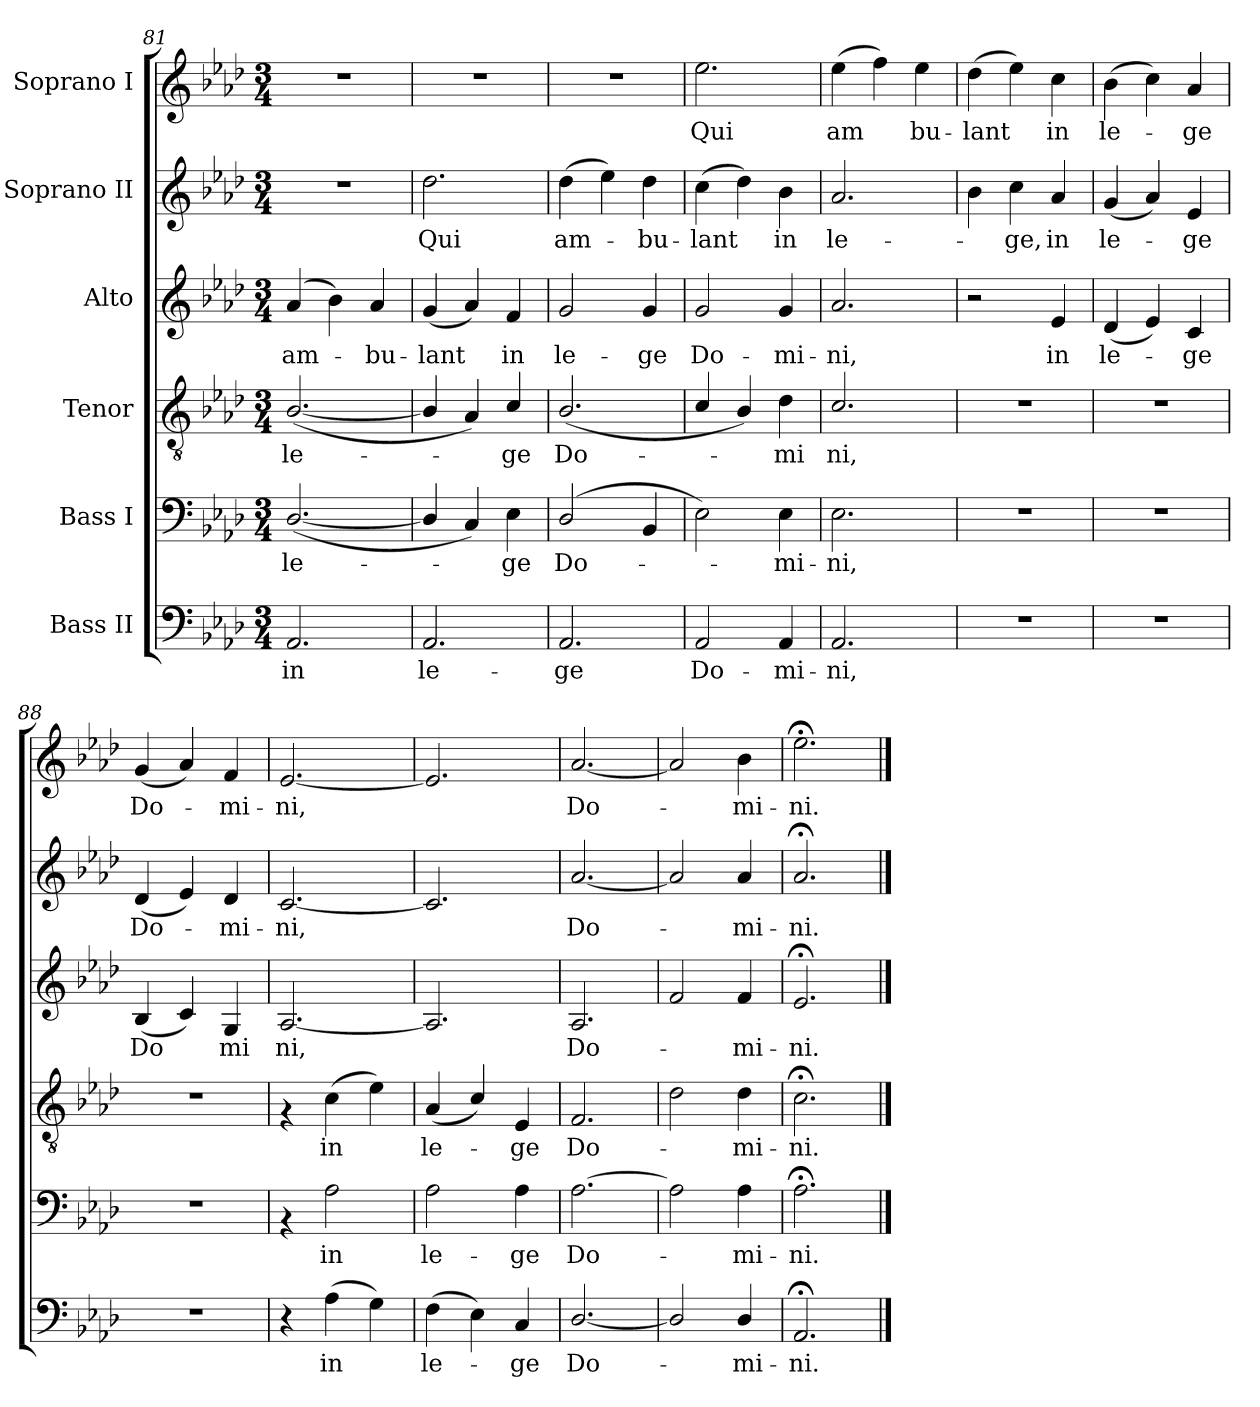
**kern	**text	**kern	**text	**kern	**text	**kern	**text	**kern	**text	**kern	**text
*part6	*part6	*part5	*part5	*part4	*part4	*part3	*part3	*part2	*part2	*part1	*part1
*staff6	*staff6	*staff5	*staff5	*staff4	*staff4	*staff3	*staff3	*staff2	*staff2	*staff1	*staff1
*I"Bass II	*	*I"Bass I	*	*I"Tenor	*	*I"Alto	*	*I"Soprano II	*	*I"Soprano I	*
*clefF4	*	*clefF4	*	*clefGv2	*	*clefG2	*	*clefG2	*	*clefG2	*
*k[b-e-a-d-]	*	*k[b-e-a-d-]	*	*k[b-e-a-d-]	*	*k[b-e-a-d-]	*	*k[b-e-a-d-]	*	*k[b-e-a-d-]	*
*A-:	*	*A-:	*	*A-:	*	*A-:	*	*A-:	*	*A-:	*
*M3/4	*	*M3/4	*	*M3/4	*	*M3/4	*	*M3/4	*	*M3/4	*
=81	=81	=81	=81	=81	=81	=81	=81	=81	=81	=81	=81
!	!LO:LY:b	!	!LO:LY:b	!	!LO:LY:b	!	!LO:LY:b	!	!	!	!
2.AA-/	in	(<[2.D-/	le-	(<[2.B-/	le-	(<4a-/	am-	2.r	.	2.r	.
.	.	.	.	.	.	4b-\)	.	.	.	.	.
!	!	!	!	!	!	!	!LO:LY:b	!	!	!	!
.	.	.	.	.	.	4a-/	-bu-	.	.	.	.
=82	=82	=82	=82	=82	=82	=82	=82	=82	=82	=82	=82
!	!LO:LY:b	!	!	!	!	!	!LO:LY:b	!	!LO:LY:b	!	!
2.AA-/	le-	4D-/]	.	4B-/]	.	(<4g/	-lant	2.dd-\	Qui	2.r	.
.	.	4C/)	.	4A-/)	.	4a-/)	.	.	.	.	.
!	!	!	!LO:LY:b	!	!LO:LY:b	!	!LO:LY:b	!	!	!	!
.	.	4E-\	-ge	4c/	-ge	4f/	in	.	.	.	.
=83	=83	=83	=83	=83	=83	=83	=83	=83	=83	=83	=83
!	!LO:LY:b	!	!LO:LY:b	!	!LO:LY:b	!	!LO:LY:b	!	!LO:LY:b	!	!
2.AA-/	-ge	(<2D-/	Do-	(<2.B-/	Do-	2g/	le-	(>4dd-\	am-	2.r	.
.	.	.	.	.	.	.	.	4ee-\)	.	.	.
!	!	!	!	!	!	!	!LO:LY:b	!	!LO:LY:b	!	!
.	.	4BB-/	.	.	.	4g/	-ge	4dd-\	-bu-	.	.
=84	=84	=84	=84	=84	=84	=84	=84	=84	=84	=84	=84
!	!LO:LY:b	!	!	!	!	!	!LO:LY:b	!	!LO:LY:b	!	!LO:LY:b
2AA-/	Do-	2E-\)	.	4c/	.	2g/	Do-	(>4cc\	-lant	2.ee-\	Qui
.	.	.	.	4B-/)	.	.	.	4dd-\)	.	.	.
!	!LO:LY:b	!	!LO:LY:b	!	!LO:LY:b	!	!LO:LY:b	!	!LO:LY:b	!	!
4AA-/	-mi-	4E-\	-mi-	4d-\	-mi	4g/	-mi-	4b-\	in	.	.
=85	=85	=85	=85	=85	=85	=85	=85	=85	=85	=85	=85
!	!LO:LY:b	!	!LO:LY:b	!	!LO:LY:b	!	!LO:LY:b	!	!LO:LY:b	!	!LO:LY:b
2.AA-/	-ni,	2.E-\	-ni,	2.c/	ni,	2.a-/	-ni,	2.a-/	le-	(>4ee-\	am
.	.	.	.	.	.	.	.	.	.	4ff\)	.
!	!	!	!	!	!	!	!	!	!	!	!LO:LY:b
.	.	.	.	.	.	.	.	.	.	4ee-\	-bu-
=86	=86	=86	=86	=86	=86	=86	=86	=86	=86	=86	=86
!	!	!	!	!	!	!	!	!	!	!	!LO:LY:b
2.r	.	2.r	.	2.r	.	2r	.	4b-\	.	(>4dd-\	-lant
!	!	!	!	!	!	!	!	!	!LO:LY:b	!	!
.	.	.	.	.	.	.	.	4cc\	ge,	4ee-\)	.
!	!	!	!	!	!	!	!LO:LY:b	!	!LO:LY:b	!	!LO:LY:b
.	.	.	.	.	.	4e-/	in	4a-/	in	4cc\	in
=87	=87	=87	=87	=87	=87	=87	=87	=87	=87	=87	=87
!	!	!	!	!	!	!	!LO:LY:b	!	!LO:LY:b	!	!LO:LY:b
2.r	.	2.r	.	2.r	.	(<4d-/	le-	(<4g/	le-	(>4b-\	le-
.	.	.	.	.	.	4e-/)	.	4a-/)	.	4cc\)	.
!	!	!	!	!	!	!	!LO:LY:b	!	!LO:LY:b	!	!LO:LY:b
.	.	.	.	.	.	4c/	-ge	4e-/	-ge	4a-/	-ge
=88	=88	=88	=88	=88	=88	=88	=88	=88	=88	=88	=88
!	!	!	!	!	!	!	!LO:LY:b	!	!LO:LY:b	!	!LO:LY:b
2.r	.	2.r	.	2.r	.	(<4B-/	Do	(<4d-/	Do-	(<4g/	Do-
.	.	.	.	.	.	4c/)	.	4e-/)	.	4a-/)	.
!	!	!	!	!	!	!	!LO:LY:b	!	!LO:LY:b	!	!LO:LY:b
.	.	.	.	.	.	4G/	-mi	4d-/	-mi-	4f/	-mi-
=89	=89	=89	=89	=89	=89	=89	=89	=89	=89	=89	=89
!	!	!	!	!	!	!	!LO:LY:b	!	!LO:LY:b	!	!LO:LY:b
4r	.	4rBB	.	4rG	.	[2.A-/	ni,	[2.c/	-ni,	[2.e-/	-ni,
!	!LO:LY:b	!	!LO:LY:b	!	!LO:LY:b	!	!	!	!	!	!
(>4A-\	in	2A-\	in	(>4c\	in	.	.	.	.	.	.
4G\)	.	.	.	4e-\)	.	.	.	.	.	.	.
!!LO:PB:g=z
=90	=90	=90	=90	=90	=90	=90	=90	=90	=90	=90	=90
!	!LO:LY:b	!	!LO:LY:b	!	!LO:LY:b	!	!	!	!	!	!
(>4F\	le-	2A-\	le-	(<4A-/	le-	2.A-/]	.	2.c/]	.	2.e-/]	.
4E-\)	.	.	.	4c/)	.	.	.	.	.	.	.
!	!LO:LY:b	!	!LO:LY:b	!	!LO:LY:b	!	!	!	!	!	!
4C/	-ge	4A-\	-ge	4E-/	-ge	.	.	.	.	.	.
=91	=91	=91	=91	=91	=91	=91	=91	=91	=91	=91	=91
!	!LO:LY:b	!	!LO:LY:b	!	!LO:LY:b	!	!LO:LY:b	!	!LO:LY:b	!	!LO:LY:b
[2.D-/	Do-	[2.A-\	Do-	2.F/	Do-	2.A-/	Do-	[2.a-/	Do-	[2.a-/	Do-
=92	=92	=92	=92	=92	=92	=92	=92	=92	=92	=92	=92
2D-/]	.	2A-\]	.	2d-\	.	2f/	.	2a-/]	.	2a-/]	.
!	!LO:LY:b	!	!LO:LY:b	!	!LO:LY:b	!	!LO:LY:b	!	!LO:LY:b	!	!LO:LY:b
4D-/	-mi-	4A-\	-mi-	4d-\	-mi-	4f/	-mi-	4a-/	-mi-	4b-\	-mi-
=93	=93	=93	=93	=93	=93	=93	=93	=93	=93	=93	=93
!	!LO:LY:b	!	!LO:LY:b	!	!LO:LY:b	!	!LO:LY:b	!	!LO:LY:b	!	!LO:LY:b
2.AA-;/	-ni.	2.A-;<\	-ni.	2.c;<\	-ni.	2.e-;/	-ni.	2.a-;/	-ni.	2.ee-;<\	-ni.
==	==	==	==	==	==	==	==	==	==	==	==
*-	*-	*-	*-	*-	*-	*-	*-	*-	*-	*-	*-
